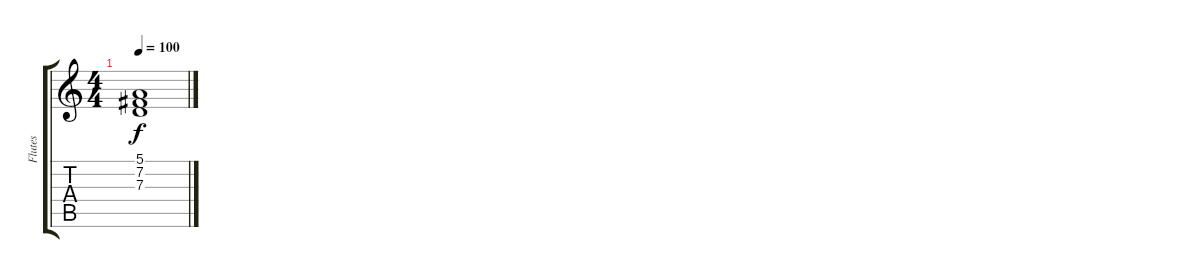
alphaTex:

\track ("Flutes" "Flutes") {instrument flute}
\staff {score tabs}
\tuning (E4 B3 G3 D3 A2 E2) {hide}
\ts (4 4)
\tempo 100
\clef g2
\ks c
(5.1{t} 7.2{t} 7.3{t}).1{dy f}
